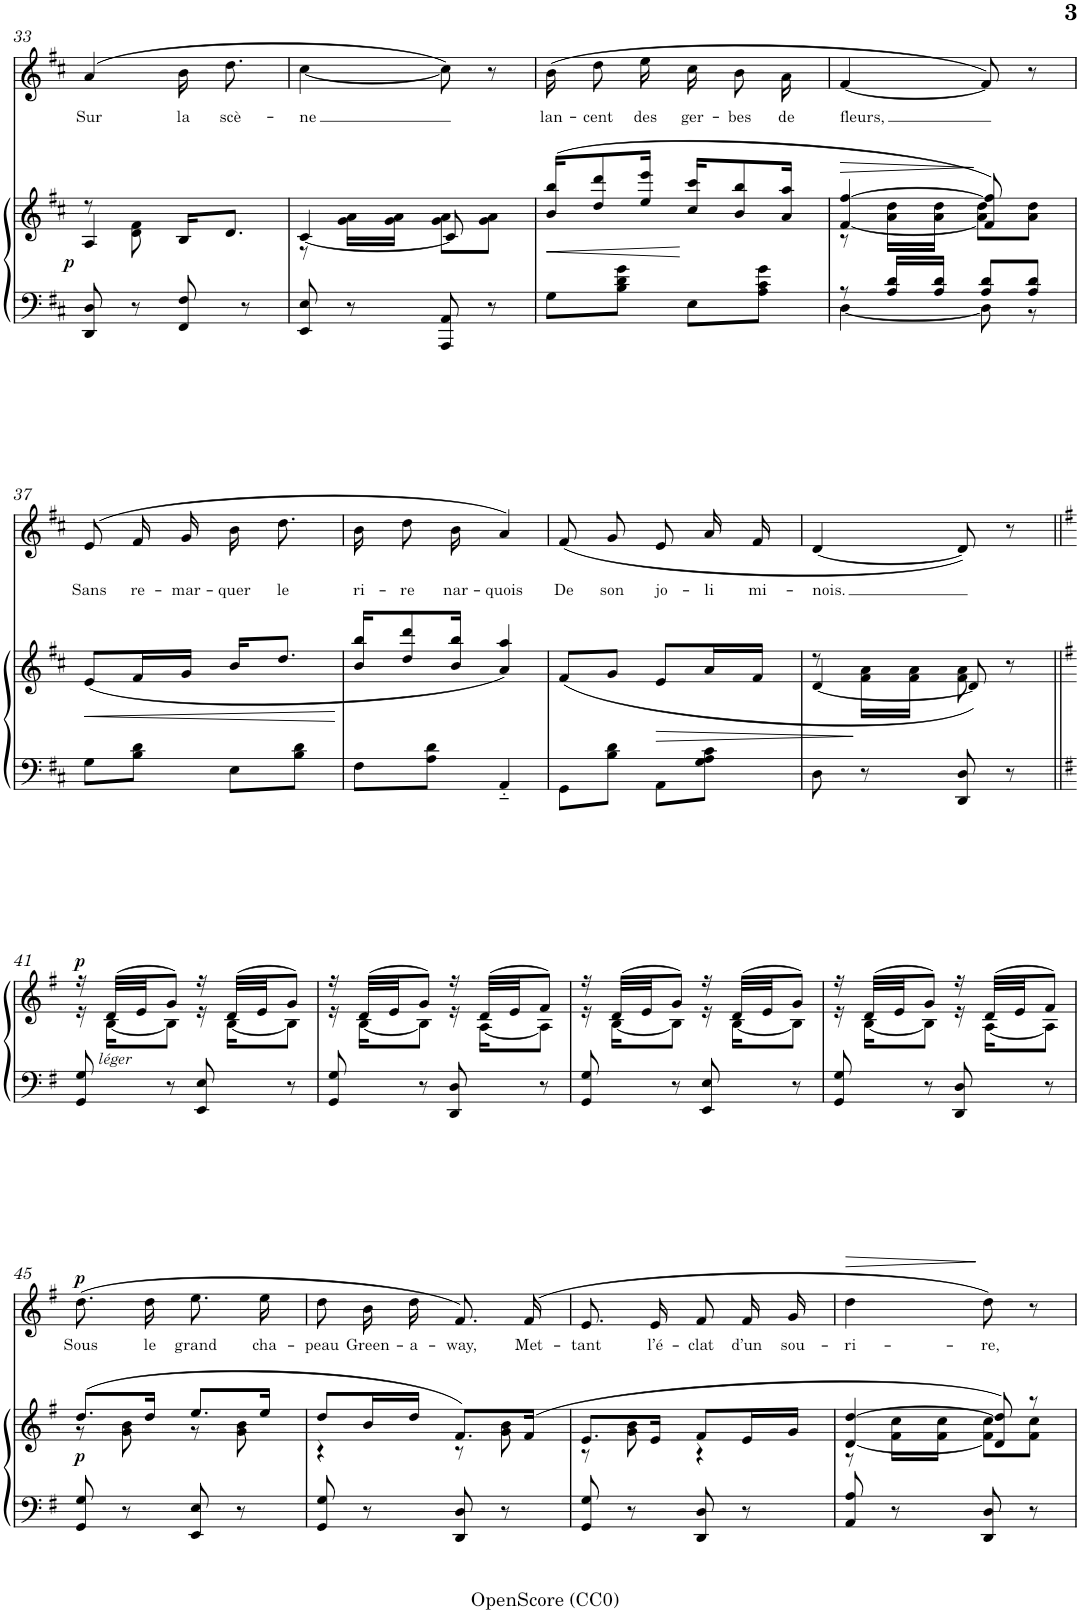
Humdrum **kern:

**kern	**kern	**dynam	**kern	**text	**dynam
*part2	*part2	*part2	*part1	*part1	*part1
*staff3	*staff2	*staff2/3	*staff1	*staff1	*staff1
*I"Piano	*	*	*I"Chant Voice	*	*
*I'Pno	*	*	*	*	*
!!LO:PB:g=z
*clefF4	*clefG2	*	*clefG2	*	*
*k[f#c#]	*k[f#c#]	*	*k[f#c#]	*	*
*M2/4	*M2/4	*	*M2/4	*	*
=33	=33	=33	=33	=33	=33
*	*^	*	*	*	*
!	!	!	!LO:DY:b	!	!LO:LY:b	!
8DD/ 8D/	8r	4A/	p	(4a/	Sur	.
8r	8d\ 8f#\	.	.	.	.	.
!	!	!	!	!	!LO:LY:b	!
8FF#/ 8F#/	16B/KL	4ryy	.	16b\KL	la	.
!	!	!	!	!	!LO:LY:b	!
.	8.d/J	.	.	8.dd\J	scè-	.
8r	.	.	.	.	.	.
=34	=34	=34	=34	=34	=34	=34
!	!	!	!	!	!LO:LY:b	!
8EE/ 8E/	[<4c#/	8r	.	[<4cc#\	-ne	.
8r	.	16g\ 16a\LL	.	.	.	.
.	.	16g\ 16a\JJ	.	.	.	.
8AAA/ 8AA/	8c#/]	8g\ 8a\L	.	8cc#\])	.	.
8r	8ryy	8g\ 8a\J	.	8r	.	.
=35	=35	=35	=35	=35	=35	=35
!	!	!	!LO:HP:b	!	!LO:LY:b	!
*	*v	*v	*	*	*	*
8G\L	(16b/ 16bb/KL	<	(16b\KL	lan-	.
!	!	!	!	!LO:LY:b	!
.	8dd/ 8ddd/	.	8dd\	-cent	.
8B\ 8d\ 8g\J	.	.	.	.	.
!	!	!	!	!LO:LY:b	!
.	16ee/ 16eee/Jk	.	16ee\Jk	des	.
!	!	!	!	!LO:LY:b	!
8E\L	16cc#/ 16ccc#/KL	[	16cc#\KL	ger-	.
!	!	!	!	!LO:LY:b	!
.	8b/ 8bb/	.	8b\	-bes	.
8A\ 8c#\ 8g\J	.	.	.	.	.
!	!	!	!	!LO:LY:b	!
.	16a/ 16aa/Jk	.	16a\Jk	de	.
=36	=36	=36	=36	=36	=36
*^	*	*	*	*	*
!	!	!	!LO:HP:b	!	!LO:LY:b	!
*	*	*^	*	*	*	*
8r	[4D\	[<4f#/ [4ff#/	8r	>	[4f#/	fleurs,	.
16A/ 16d/LL	.	.	16a\ 16dd\LL	.	.	.	.
16A/ 16d/JJ	.	.	16a\ 16dd\JJ	.	.	.	.
8A/ 8d/L	8D\]	8f#/] 8ff#/])	8a\ 8dd\L	]	8f#/])	.	.
8A/ 8d/J	8r	8ryy	8a\ 8dd\J	.	8r	.	.
!!LO:LB:g=z
=37	=37	=37	=37	=37	=37	=37	=37
!	!	!	!	!LO:HP:b	!	!LO:LY:b	!
*v	*v	*	*	*	*	*	*
*	*v	*v	*	*	*	*
8G\L	(8e/L	<	(8e/L	Sans	.
!	!	!	!	!LO:LY:b	!
8B\ 8d\J	16f#/L	.	16f#/L	re-	.
!	!	!	!	!LO:LY:b	!
.	16g/JJ	.	16g/JJ	-mar-	.
!	!	!	!	!LO:LY:b	!
8E\L	16b/KL	.	16b\KL	-quer	.
!	!	!	!	!LO:LY:b	!
.	8.dd/J	.	8.dd\J	le	.
8B\ 8d\J	.	.	.	.	.
.	.	[	.	.	.
=38	=38	=38	=38	=38	=38
!	!	!	!	!LO:LY:b	!
8F#\L	16b/ 16bb/KL	.	16b\KL	ri-	.
!	!	!	!	!LO:LY:b	!
.	8dd/ 8ddd/	.	8dd\	-re	.
8A\ 8d\J	.	.	.	.	.
!	!	!	!	!LO:LY:b	!
.	16b/ 16bb/Jk	.	16b\Jk	nar-	.
!	!	!	!	!LO:LY:b	!
4AA'~/	4a/ 4aa/)	.	4a/)	-quois	.
=39	=39	=39	=39	=39	=39
!	!	!	!	!LO:LY:b	!
8GG\L	(8f#/L	.	(8f#/L	De	.
!	!	!	!	!LO:LY:b	!
8B\ 8d\J	8g/J	.	8g/J	son	.
!	!	!LO:HP:b	!	!LO:LY:b	!
8AA\L	8e/L	>	8e/L	jo-	.
!	!	!	!	!LO:LY:b	!
8G\ 8A\ 8c#\J	16a/L	.	16a/L	-li	.
!	!	!	!	!LO:LY:b	!
.	16f#/JJ	.	16f#/JJ	mi-	.
=40	=40	=40	=40	=40	=40
*	*^	*	*	*	*
!	!	!	!	!	!LO:LY:b	!
8D\	8r	[<4d/	.	[4d/	-nois.	.
8r	16f#\ 16a\LL	.	]	.	.	.
.	16f#\ 16a\JJ	.	.	.	.	.
8DD/ 8D/	8f#\ 8a\	8d/])	.	8d/])	.	.
8r	8r	8ryy	.	8r	.	.
!!LO:LB:g=z
=41||	=41||	=41||	=41||	=41||	=41||	=41||
*k[f#]	*k[f#]	*	*	*k[f#]	*	*
!	!LO:TX:b:i:t=léger	!	!	!	!	!
!	!	!	!LO:DY:a	!	!	!
8GG/ 8G/	16r	16r	p	2r	.	.
.	(32d/LLL	[16B\KL	.	.	.	.
.	32e/JJ	.	.	.	.	.
8r	8g/J)	8B\J]	.	.	.	.
8EE/ 8E/	16r	16r	.	.	.	.
.	(32d/LLL	[16B\KL	.	.	.	.
.	32e/JJ	.	.	.	.	.
8r	8g/J)	8B\J]	.	.	.	.
=42	=42	=42	=42	=42	=42	=42
8GG/ 8G/	16r	16r	.	2r	.	.
.	(32d/LLL	[16B\KL	.	.	.	.
.	32e/JJ	.	.	.	.	.
8r	8g/J)	8B\J]	.	.	.	.
8DD/ 8D/	16r	16r	.	.	.	.
.	(32d/LLL	[16A\KL	.	.	.	.
.	32e/JJ	.	.	.	.	.
8r	8f#/J)	8A\J]	.	.	.	.
=43	=43	=43	=43	=43	=43	=43
8GG/ 8G/	16r	16r	.	2r	.	.
.	(32d/LLL	[16B\KL	.	.	.	.
.	32e/JJ	.	.	.	.	.
8r	8g/J)	8B\J]	.	.	.	.
8EE/ 8E/	16r	16r	.	.	.	.
.	(32d/LLL	[16B\KL	.	.	.	.
.	32e/JJ	.	.	.	.	.
8r	8g/J)	8B\J]	.	.	.	.
=44	=44	=44	=44	=44	=44	=44
8GG/ 8G/	16r	16r	.	2r	.	.
.	(32d/LLL	[16B\KL	.	.	.	.
.	32e/JJ	.	.	.	.	.
8r	8g/J)	8B\J]	.	.	.	.
8DD/ 8D/	16r	16r	.	.	.	.
.	(32d/LLL	[16A\KL	.	.	.	.
.	32e/JJ	.	.	.	.	.
8r	8f#/J)	8A\J]	.	.	.	.
!!LO:LB:g=z
=45	=45	=45	=45	=45	=45	=45
!	!	!	!LO:DY:b	!	!LO:LY:b	!LO:DY:a
8GG/ 8G/	(8.dd/L	8r	p	(8.dd\L	Sous	p
8r	.	8g\ 8b\	.	.	.	.
!	!	!	!	!	!LO:LY:b	!
.	16dd/Jk	.	.	16dd\Jk	le	.
!	!	!	!	!	!LO:LY:b	!
8EE/ 8E/	8.ee/L	8r	.	8.ee\L	grand	.
8r	.	8g\ 8b\	.	.	.	.
!	!	!	!	!	!LO:LY:b	!
.	16ee/Jk	.	.	16ee\Jk	cha-	.
=46	=46	=46	=46	=46	=46	=46
!	!	!	!	!	!LO:LY:b	!
8GG/ 8G/	8dd/L	4r	.	8dd\L	-peau	.
!	!	!	!	!	!LO:LY:b	!
8r	16b/L	.	.	16b\L	Green-	.
!	!	!	!	!	!LO:LY:b	!
.	16dd/JJ	.	.	16dd\JJ	-a-	.
!	!	!	!	!	!LO:LY:b	!
8DD/ 8D/	8.f#/L)	8r	.	8.f#/L)	-way,	.
8r	.	8g\ 8b\	.	.	.	.
!	!	!	!	!	!LO:LY:b	!
.	(16f#/Jk	.	.	(16f#/Jk	Met-	.
=47	=47	=47	=47	=47	=47	=47
!	!	!	!	!	!LO:LY:b	!
8GG/ 8G/	8.e/L	8r	.	8.e/L	-tant	.
8r	.	8g\ 8b\	.	.	.	.
!	!	!	!	!	!LO:LY:b	!
.	16e/Jk	.	.	16e/Jk	l’é-	.
!	!	!	!	!	!LO:LY:b	!
8DD/ 8D/	8f#/L	4r	.	8f#/L	-clat	.
!	!	!	!	!	!LO:LY:b	!
8r	16e/L	.	.	16f#/L	d’un	.
!	!	!	!	!	!LO:LY:b	!
.	16g/JJ	.	.	16g/JJ	sou-	.
=48	=48	=48	=48	=48	=48	=48
!	!	!	!	!	!LO:LY:b	!LO:HP:b
8AA/ 8A/	[<4d/ [4dd/	8r	.	4dd\	-ri-	>
8r	.	16f#\ 16cc\LL	.	.	.	.
.	.	16f#\ 16cc\JJ	.	.	.	.
!	!	!	!	!	!LO:LY:b	!
8DD/ 8D/	8d/] 8dd/])	8f#\ 8cc\L	.	8dd\)	-re,	]
8r	8r	8f#\ 8cc\J	.	8r	.	.
*	*v	*v	*	*	*	*
=	=	=	=	=	=
*-	*-	*-	*-	*-	*-
